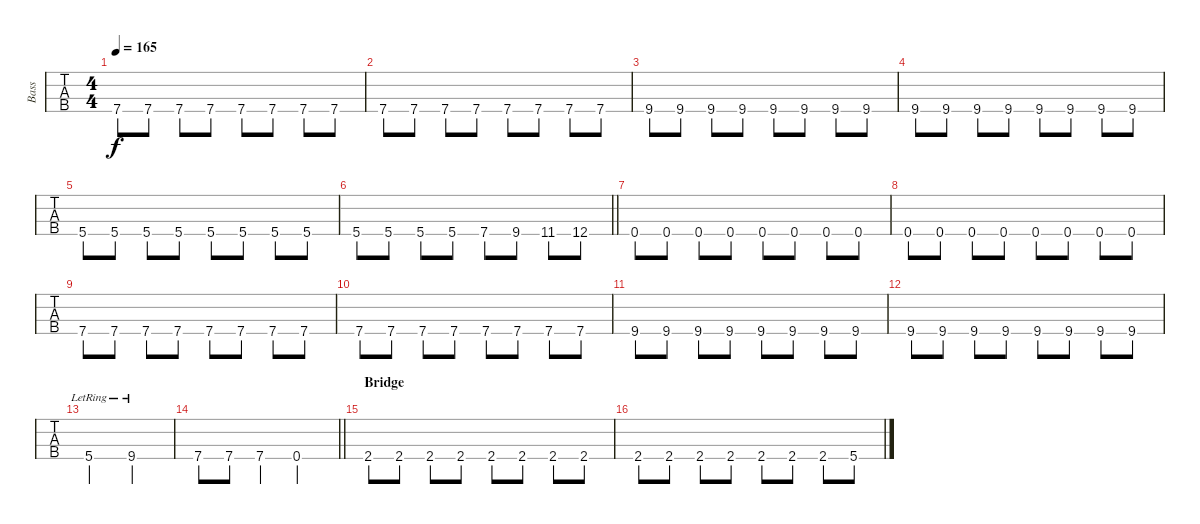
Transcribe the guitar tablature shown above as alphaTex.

\track ("Bass" "Bass") {instrument electricbassfinger}
\staff {tabs}
\tuning (Gb2 D2 A1 D1) {hide}
\ts (4 4)
\tempo 165
\clef f4
\ks eminor
7.4.8{dy f} 7.4.8 7.4.8 7.4.8 7.4.8 7.4.8 7.4.8 7.4.8 |
7.4.8 7.4.8 7.4.8 7.4.8 7.4.8 7.4.8 7.4.8 7.4.8 |
9.4.8 9.4.8 9.4.8 9.4.8 9.4.8 9.4.8 9.4.8 9.4.8 |
9.4.8 9.4.8 9.4.8 9.4.8 9.4.8 9.4.8 9.4.8 9.4.8 |
5.4.8 5.4.8 5.4.8 5.4.8 5.4.8 5.4.8 5.4.8 5.4.8 |
\barLineRight lightlight
5.4.8 5.4.8 5.4.8 5.4.8 7.4.8 9.4.8 11.4.8 12.4.8 |
0.4.8 0.4.8 0.4.8 0.4.8 0.4.8 0.4.8 0.4.8 0.4.8 |
0.4.8 0.4.8 0.4.8 0.4.8 0.4.8 0.4.8 0.4.8 0.4.8 |
7.4.8 7.4.8 7.4.8 7.4.8 7.4.8 7.4.8 7.4.8 7.4.8 |
7.4.8 7.4.8 7.4.8 7.4.8 7.4.8 7.4.8 7.4.8 7.4.8 |
9.4.8 9.4.8 9.4.8 9.4.8 9.4.8 9.4.8 9.4.8 9.4.8 |
9.4.8 9.4.8 9.4.8 9.4.8 9.4.8 9.4.8 9.4.8 9.4.8 |
5.4{lr}.2 9.4{lr}.2 |
\barLineRight lightlight
7.4.8 7.4.8 7.4.4 0.4.2 |
\section ("" "Bridge")
2.4.8 2.4.8 2.4.8 2.4.8 2.4.8 2.4.8 2.4.8 2.4.8 |
2.4.8 2.4.8 2.4.8 2.4.8 2.4.8 2.4.8 2.4.8 5.4.8
